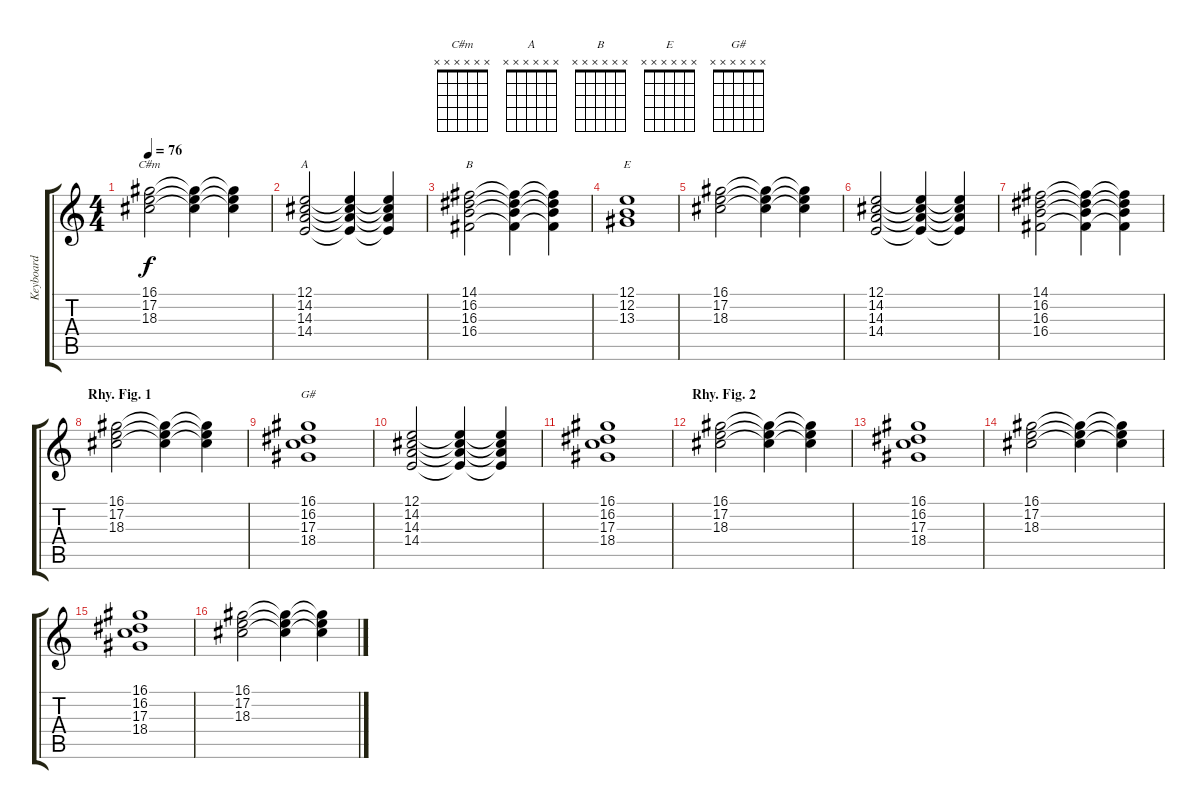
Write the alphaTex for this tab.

\track ("Keyboard" "Keyboard") {instrument acousticgrandpiano}
\staff {score tabs}
\tuning (E4 B3 G3 D3 A2 E2) {hide}
\chord ("C#m" x x x x x x) {firstfret 0}
\chord ("A" x x x x x x) {firstfret 0}
\chord ("B" x x x x x x) {firstfret 0}
\chord ("E" x x x x x x) {firstfret 0}
\chord ("G#" x x x x x x) {firstfret 0}
\ts (4 4)
\tempo 76
\clef g2
\ks c
(16.1 17.2 18.3).2{ch "C#m" dy f} (16.1{t} 17.2{t} 18.3{t}).4 (16.1{t} 17.2{t} 18.3{t}).4 |
(12.1 14.2 14.3 14.4).2{ch "A"} (12.1{t} 14.2{t} 14.3{t} 14.4{t}).4 (12.1{t} 14.2{t} 14.3{t} 14.4{t}).4 |
(14.1 16.2 16.3 16.4).2{ch "B"} (14.1{t} 16.2{t} 16.3{t} 16.4{t}).4 (14.1{t} 16.2{t} 16.3{t} 16.4{t}).4 |
(12.1 12.2 13.3).1{ch "E"} |
(16.1 17.2 18.3).2 (16.1{t} 17.2{t} 18.3{t}).4 (16.1{t} 17.2{t} 18.3{t}).4 |
(12.1 14.2 14.3 14.4).2 (12.1{t} 14.2{t} 14.3{t} 14.4{t}).4 (12.1{t} 14.2{t} 14.3{t} 14.4{t}).4 |
(14.1 16.2 16.3 16.4).2 (14.1{t} 16.2{t} 16.3{t} 16.4{t}).4 (14.1{t} 16.2{t} 16.3{t} 16.4{t}).4 |
\section ("" "Rhy. Fig. 1")
(16.1 17.2 18.3).2 (16.1{t} 17.2{t} 18.3{t}).4 (16.1{t} 17.2{t} 18.3{t}).4 |
(16.1 16.2 17.3 18.4).1{ch "G#"} |
(12.1 14.2 14.3 14.4).2 (12.1{t} 14.2{t} 14.3{t} 14.4{t}).4 (12.1{t} 14.2{t} 14.3{t} 14.4{t}).4 |
(16.1 16.2 17.3 18.4).1 |
\section ("" "Rhy. Fig. 2")
(16.1 17.2 18.3).2 (16.1{t} 17.2{t} 18.3{t}).4 (16.1{t} 17.2{t} 18.3{t}).4 |
(16.1 16.2 17.3 18.4).1 |
(16.1 17.2 18.3).2 (16.1{t} 17.2{t} 18.3{t}).4 (16.1{t} 17.2{t} 18.3{t}).4 |
(16.1 16.2 17.3 18.4).1 |
(16.1 17.2 18.3).2 (16.1{t} 17.2{t} 18.3{t}).4 (16.1{t} 17.2{t} 18.3{t}).4
